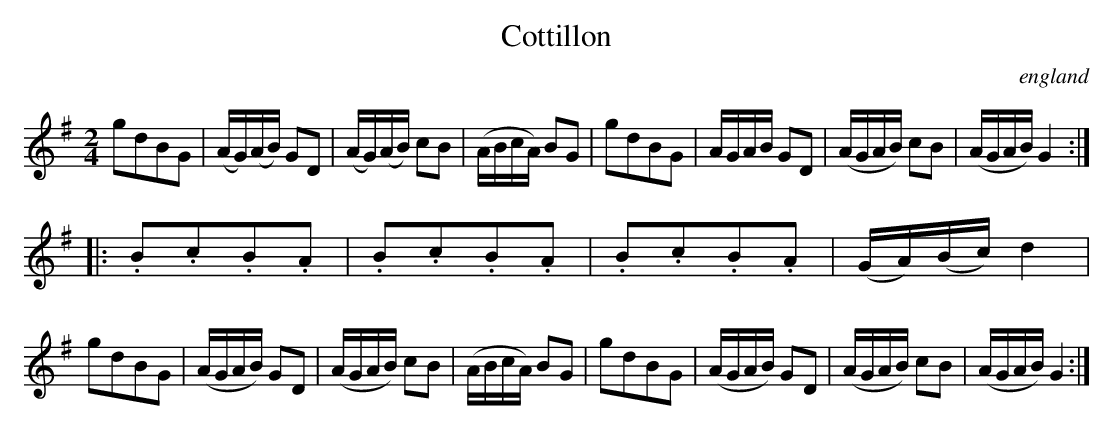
X:1
T:Cottillon
O:england
M:2/4
L:1/16
K:G
g2d2B2G2|(AG)(AB) G2D2|(AG)(AB) c2B2|(ABcA) B2G2|\
g2d2B2G2| AGAB    G2D2|(AGAB)   c2B2|(AGAB) G4 ::
.B2.c2.B2.A2|.B2.c2.B2.A2|.B2.c2.B2.A2|(GA)(Bc) d4|
g2d2B2G2|(AGAB)   G2D2|(AGAB)   c2B2|(ABcA) B2G2|\
g2d2B2G2|(AGAB)   G2D2|(AGAB)   c2B2|(AGAB) G4 :|
